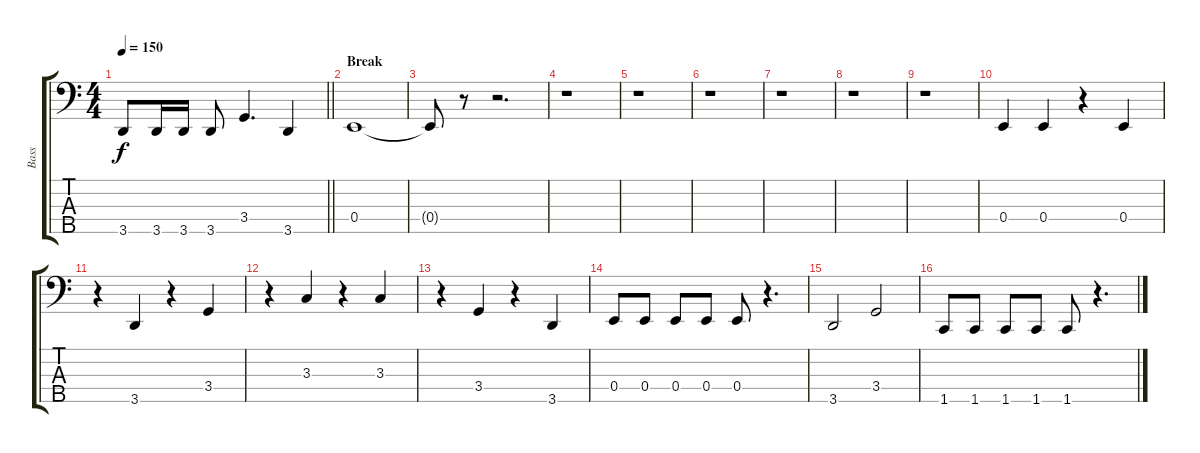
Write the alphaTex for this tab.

\track ("Bass" "Bass") {instrument electricbassfinger}
\staff {score tabs}
\tuning (G2 D2 A1 E1 B0) {hide}
\ts (4 4)
\tempo 150
\clef f4
\barLineRight lightlight
\ks c
3.5.8{dy f} 3.5.16 3.5.16 3.5.8 3.4.4{d} 3.5.4 |
\section ("" "Break")
0.4.1 |
0.4{t}.8 r.8 r.2{d} |
r.1 |
r.1 |
r.1 |
r.1 |
r.1 |
r.1 |
0.4.4 0.4.4 r.4 0.4.4 |
r.4 3.5.4 r.4 3.4.4 |
r.4 3.3.4 r.4 3.3.4 |
r.4 3.4.4 r.4 3.5.4 |
0.4.8 0.4.8 0.4.8 0.4.8 0.4.8 r.4{d} |
3.5.2 3.4.2 |
1.5.8 1.5.8 1.5.8 1.5.8 1.5.8 r.4{d}
